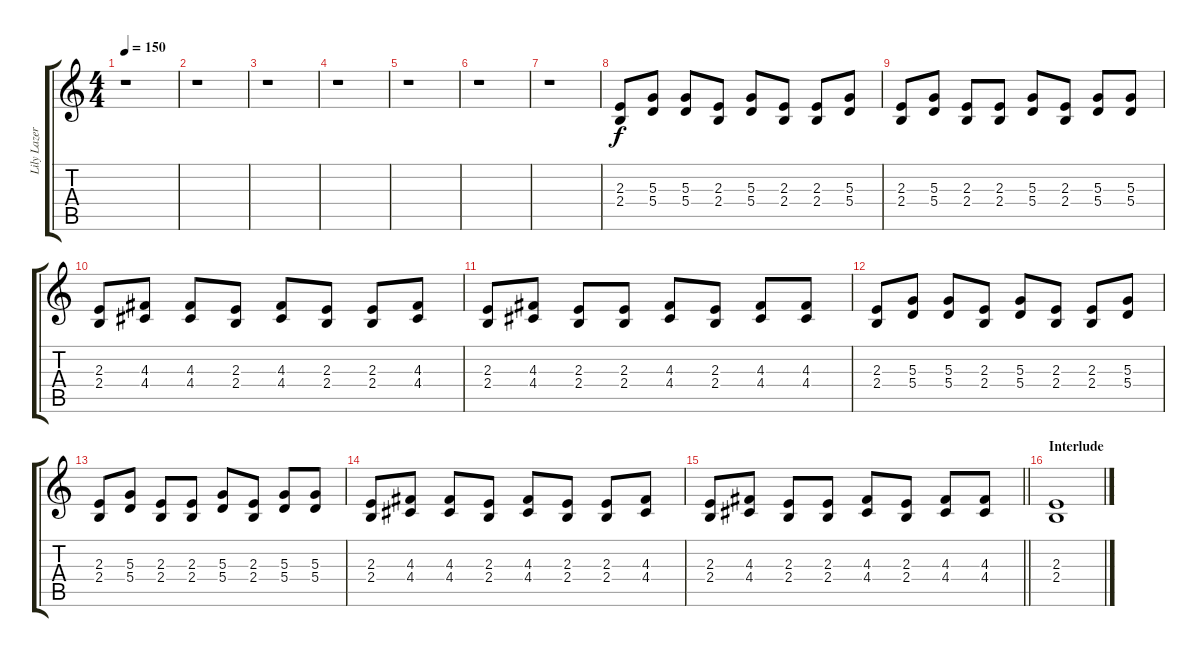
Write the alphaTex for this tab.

\track ("Lily Lazer (Guitar)" "Lily Lazer") {instrument distortionguitar}
\staff {score tabs}
\tuning (B3 Gb3 D3 A2 E2 B1) {hide}
\ts (4 4)
\tempo 150
\clef g2
\ks c
r.1{dy f} |
r.1 |
r.1 |
r.1 |
r.1 |
r.1 |
r.1{volume 12} |
(2.3 2.4).8 (5.3 5.4).8 (5.3 5.4).8 (2.3 2.4).8 (5.3 5.4).8 (2.3 2.4).8 (2.3 2.4).8 (5.3 5.4).8 |
(2.3 2.4).8 (5.3 5.4).8 (2.3 2.4).8 (2.3 2.4).8 (5.3 5.4).8 (2.3 2.4).8 (5.3 5.4).8 (5.3 5.4).8 |
(2.3 2.4).8 (4.3 4.4).8 (4.3 4.4).8 (2.3 2.4).8 (4.3 4.4).8 (2.3 2.4).8 (2.3 2.4).8 (4.3 4.4).8 |
(2.3 2.4).8 (4.3 4.4).8 (2.3 2.4).8 (2.3 2.4).8 (4.3 4.4).8 (2.3 2.4).8 (4.3 4.4).8 (4.3 4.4).8 |
(2.3 2.4).8 (5.3 5.4).8 (5.3 5.4).8 (2.3 2.4).8 (5.3 5.4).8 (2.3 2.4).8 (2.3 2.4).8 (5.3 5.4).8 |
(2.3 2.4).8 (5.3 5.4).8 (2.3 2.4).8 (2.3 2.4).8 (5.3 5.4).8 (2.3 2.4).8 (5.3 5.4).8 (5.3 5.4).8 |
(2.3 2.4).8 (4.3 4.4).8 (4.3 4.4).8 (2.3 2.4).8 (4.3 4.4).8 (2.3 2.4).8 (2.3 2.4).8 (4.3 4.4).8 |
\barLineRight lightlight
(2.3 2.4).8 (4.3 4.4).8 (2.3 2.4).8 (2.3 2.4).8 (4.3 4.4).8 (2.3 2.4).8 (4.3 4.4).8 (4.3 4.4).8 |
\section ("" "Interlude")
(2.3 2.4).1
